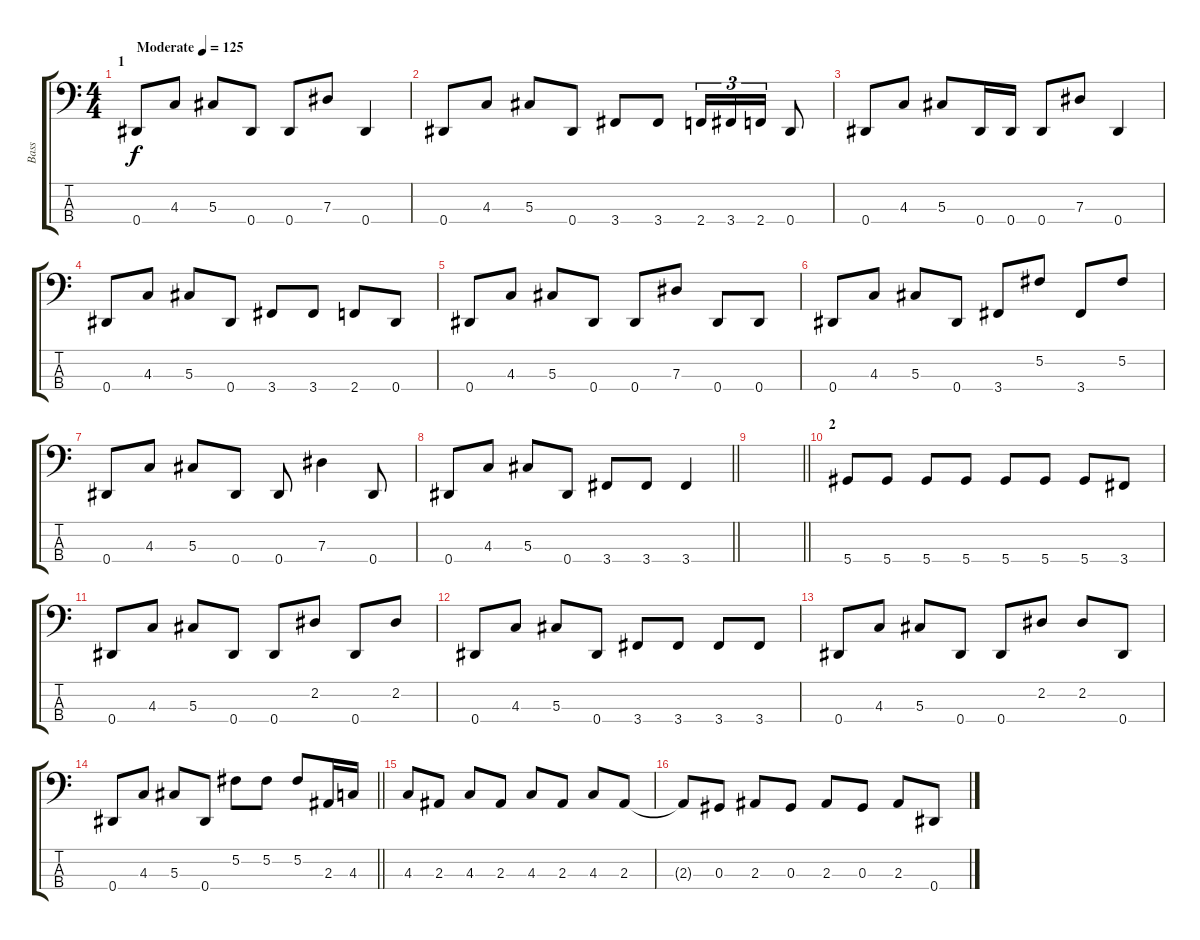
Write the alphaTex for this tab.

\track ("Bass" "Bass") {instrument electricbassfinger}
\staff {score tabs}
\tuning (Gb2 Db2 Ab1 Eb1) {hide}
\ts (4 4)
\section ("" "1")
\tempo (125 "Moderate")
\clef f4
\ks c
0.4.8{dy f instrument electricbassfinger} 4.3.8 5.3.8 0.4.8 0.4.8 7.3.8 0.4.4 |
0.4.8 4.3.8 5.3.8 0.4.8 3.4.8 3.4.8 2.4.16{tu (3 2)} 3.4.16{tu (3 2)} 2.4.16{tu (3 2)} 0.4.8 |
0.4.8 4.3.8 5.3.8 0.4.16 0.4.16 0.4.8 7.3.8 0.4.4 |
0.4.8 4.3.8 5.3.8 0.4.8 3.4.8 3.4.8 2.4.8 0.4.8 |
0.4.8 4.3.8 5.3.8 0.4.8 0.4.8 7.3.8 0.4.8 0.4.8 |
0.4.8 4.3.8 5.3.8 0.4.8 3.4.8 5.2.8 3.4.8 5.2.8 |
0.4.8 4.3.8 5.3.8 0.4.8 0.4.8 7.3.4 0.4.8 |
\barLineRight lightlight
0.4.8 4.3.8 5.3.8 0.4.8 3.4.8 3.4.8 3.4.4 |
\barLineRight lightlight
|
\section ("" "2")
5.4.8 5.4.8 5.4.8 5.4.8 5.4.8 5.4.8 5.4.8 3.4.8 |
0.4.8 4.3.8 5.3.8 0.4.8 0.4.8 2.2.8 0.4.8 2.2.8 |
0.4.8 4.3.8 5.3.8 0.4.8 3.4.8 3.4.8 3.4.8 3.4.8 |
0.4.8 4.3.8 5.3.8 0.4.8 0.4.8 2.2.8 2.2.8 0.4.8 |
\barLineRight lightlight
0.4.8 4.3.8 5.3.8 0.4.8 5.2.8 5.2.8 5.2.8 2.3.16 4.3.16 |
4.3.8 2.3.8 4.3.8 2.3.8 4.3.8 2.3.8 4.3.8 2.3.8 |
2.3{t}.8 0.3.8 2.3.8 0.3.8 2.3.8 0.3.8 2.3.8 0.4.8
